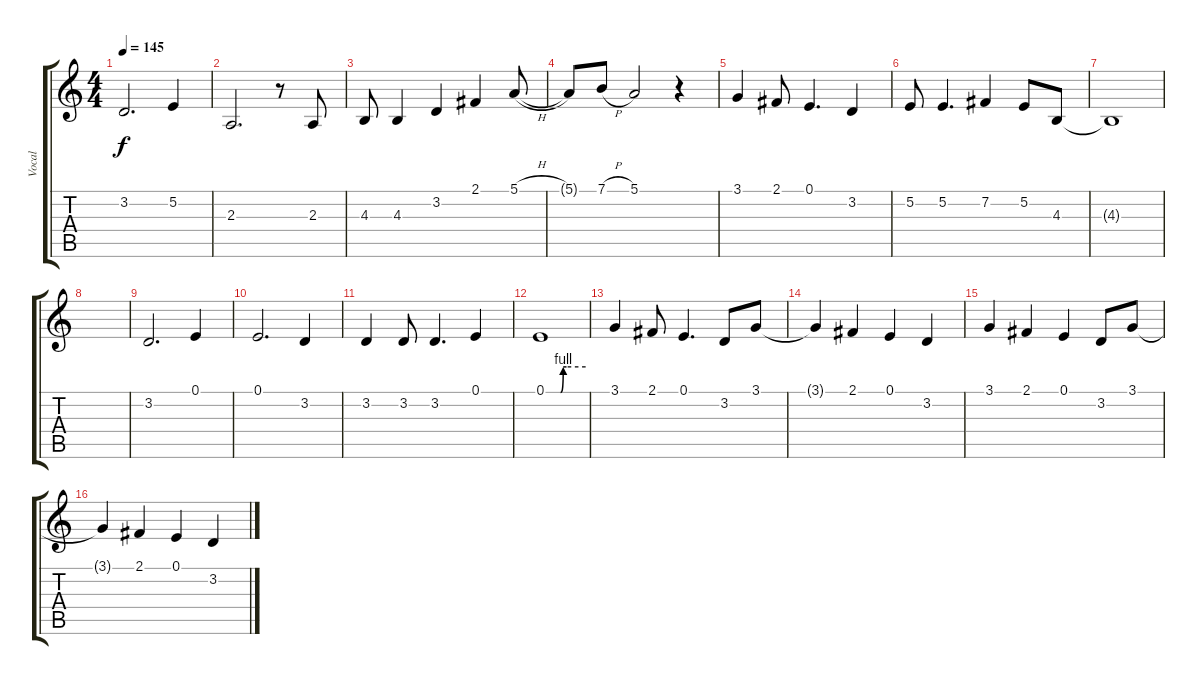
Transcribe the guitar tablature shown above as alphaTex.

\track ("Vocal" "Vocal") {instrument violin}
\staff {score tabs}
\tuning (E4 B3 G3 D3 A2 E2) {hide}
\ts (4 4)
\tempo 145
\clef g2
\ks c
3.2.2{d dy f} 5.2.4 |
2.3.2{d} r.8 2.3.8 |
4.3.8 4.3.4 3.2.4 2.1.4 5.1{h}.8 |
5.1{t}.8 7.1{h}.8 5.1.2 r.4 |
3.1.4 2.1.8 0.1.4{d} 3.2.4 |
5.2.8 5.2.4{d} 7.2.4 5.2.8 4.3.8 |
4.3{t}.1 |
|
3.2.2{d} 0.1.4 |
0.1.2{d} 3.2.4 |
3.2.4 3.2.8 3.2.4{d} 0.1.4 |
0.1{be (custom 0 0 16 0 20 0 22 0 26 4 31 4 60 4)}.1 |
3.1.4 2.1.8 0.1.4{d} 3.2.8 3.1.8 |
3.1{t}.4 2.1.4 0.1.4 3.2.4 |
3.1.4 2.1.4 0.1.4 3.2.8 3.1.8 |
3.1{t}.4 2.1.4 0.1.4 3.2.4
